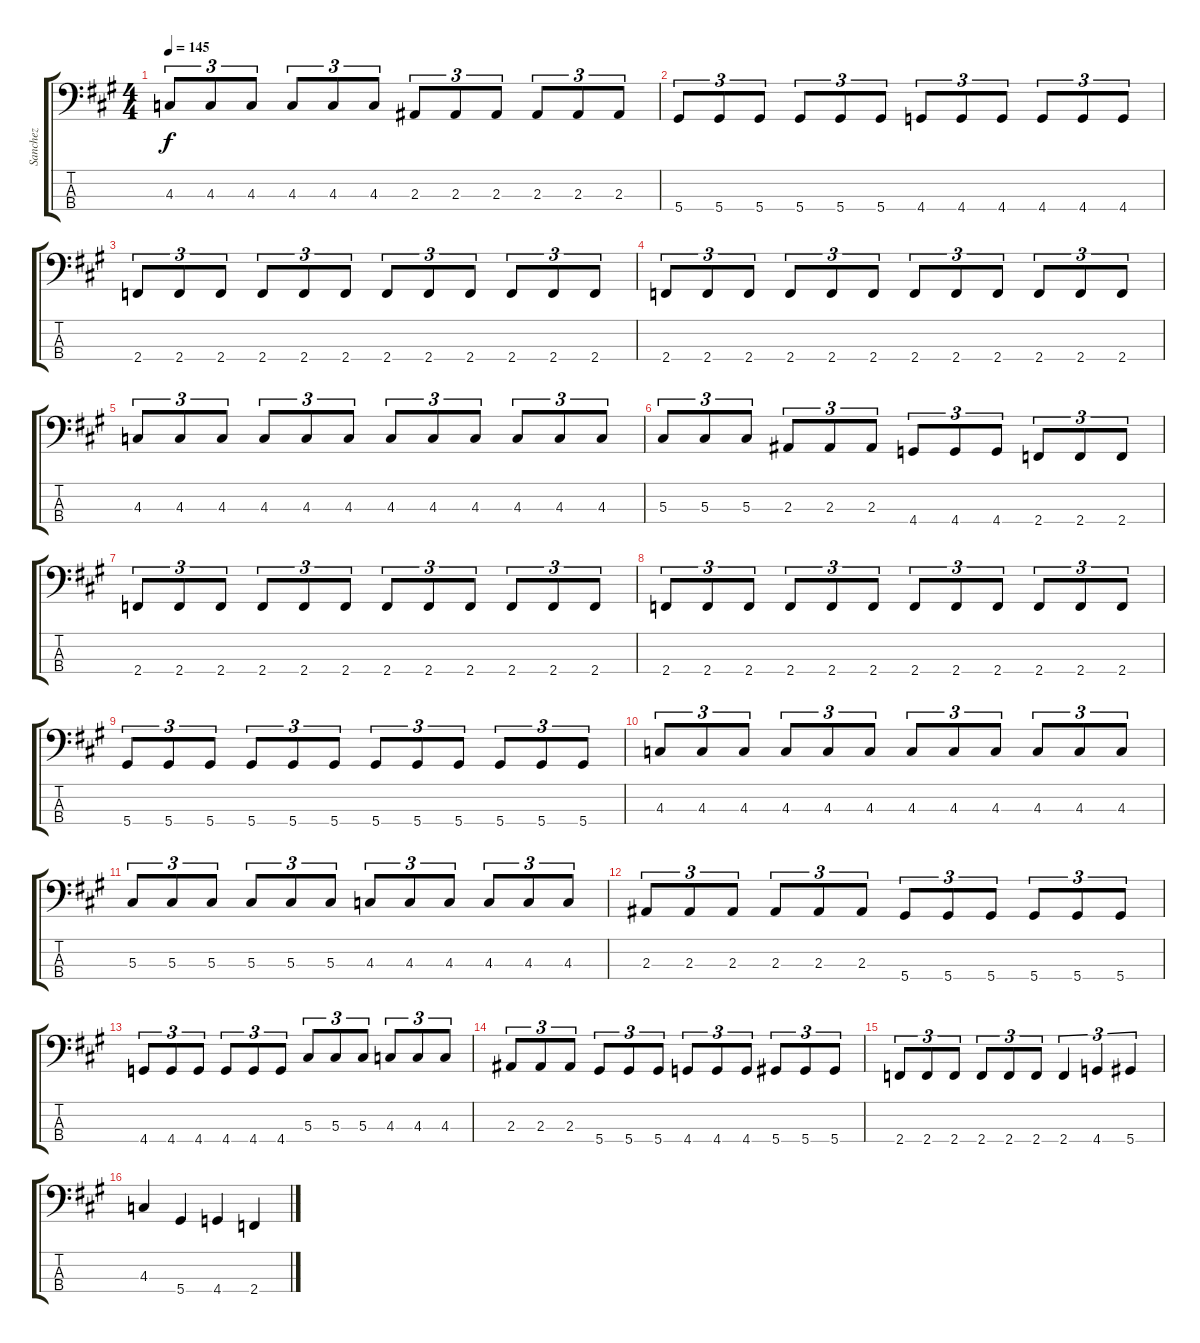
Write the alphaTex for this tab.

\track ("Sanchez" "Sanchez") {instrument electricbassfinger}
\staff {score tabs}
\tuning (Gb2 Db2 Ab1 Eb1) {hide}
\ts (4 4)
\tempo 145
\clef f4
\ks f#minor
4.3.8{tu (3 2) dy f} 4.3.8{tu (3 2)} 4.3.8{tu (3 2)} 4.3.8{tu (3 2)} 4.3.8{tu (3 2)} 4.3.8{tu (3 2)} 2.3.8{tu (3 2)} 2.3.8{tu (3 2)} 2.3.8{tu (3 2)} 2.3.8{tu (3 2)} 2.3.8{tu (3 2)} 2.3.8{tu (3 2)} |
5.4.8{tu (3 2)} 5.4.8{tu (3 2)} 5.4.8{tu (3 2)} 5.4.8{tu (3 2)} 5.4.8{tu (3 2)} 5.4.8{tu (3 2)} 4.4.8{tu (3 2)} 4.4.8{tu (3 2)} 4.4.8{tu (3 2)} 4.4.8{tu (3 2)} 4.4.8{tu (3 2)} 4.4.8{tu (3 2)} |
2.4.8{tu (3 2)} 2.4.8{tu (3 2)} 2.4.8{tu (3 2)} 2.4.8{tu (3 2)} 2.4.8{tu (3 2)} 2.4.8{tu (3 2)} 2.4.8{tu (3 2)} 2.4.8{tu (3 2)} 2.4.8{tu (3 2)} 2.4.8{tu (3 2)} 2.4.8{tu (3 2)} 2.4.8{tu (3 2)} |
2.4.8{tu (3 2)} 2.4.8{tu (3 2)} 2.4.8{tu (3 2)} 2.4.8{tu (3 2)} 2.4.8{tu (3 2)} 2.4.8{tu (3 2)} 2.4.8{tu (3 2)} 2.4.8{tu (3 2)} 2.4.8{tu (3 2)} 2.4.8{tu (3 2)} 2.4.8{tu (3 2)} 2.4.8{tu (3 2)} |
4.3.8{tu (3 2)} 4.3.8{tu (3 2)} 4.3.8{tu (3 2)} 4.3.8{tu (3 2)} 4.3.8{tu (3 2)} 4.3.8{tu (3 2)} 4.3.8{tu (3 2)} 4.3.8{tu (3 2)} 4.3.8{tu (3 2)} 4.3.8{tu (3 2)} 4.3.8{tu (3 2)} 4.3.8{tu (3 2)} |
5.3.8{tu (3 2)} 5.3.8{tu (3 2)} 5.3.8{tu (3 2)} 2.3.8{tu (3 2)} 2.3.8{tu (3 2)} 2.3.8{tu (3 2)} 4.4.8{tu (3 2)} 4.4.8{tu (3 2)} 4.4.8{tu (3 2)} 2.4.8{tu (3 2)} 2.4.8{tu (3 2)} 2.4.8{tu (3 2)} |
2.4.8{tu (3 2)} 2.4.8{tu (3 2)} 2.4.8{tu (3 2)} 2.4.8{tu (3 2)} 2.4.8{tu (3 2)} 2.4.8{tu (3 2)} 2.4.8{tu (3 2)} 2.4.8{tu (3 2)} 2.4.8{tu (3 2)} 2.4.8{tu (3 2)} 2.4.8{tu (3 2)} 2.4.8{tu (3 2)} |
2.4.8{tu (3 2)} 2.4.8{tu (3 2)} 2.4.8{tu (3 2)} 2.4.8{tu (3 2)} 2.4.8{tu (3 2)} 2.4.8{tu (3 2)} 2.4.8{tu (3 2)} 2.4.8{tu (3 2)} 2.4.8{tu (3 2)} 2.4.8{tu (3 2)} 2.4.8{tu (3 2)} 2.4.8{tu (3 2)} |
5.4.8{tu (3 2)} 5.4.8{tu (3 2)} 5.4.8{tu (3 2)} 5.4.8{tu (3 2)} 5.4.8{tu (3 2)} 5.4.8{tu (3 2)} 5.4.8{tu (3 2)} 5.4.8{tu (3 2)} 5.4.8{tu (3 2)} 5.4.8{tu (3 2)} 5.4.8{tu (3 2)} 5.4.8{tu (3 2)} |
4.3.8{tu (3 2)} 4.3.8{tu (3 2)} 4.3.8{tu (3 2)} 4.3.8{tu (3 2)} 4.3.8{tu (3 2)} 4.3.8{tu (3 2)} 4.3.8{tu (3 2)} 4.3.8{tu (3 2)} 4.3.8{tu (3 2)} 4.3.8{tu (3 2)} 4.3.8{tu (3 2)} 4.3.8{tu (3 2)} |
5.3.8{tu (3 2)} 5.3.8{tu (3 2)} 5.3.8{tu (3 2)} 5.3.8{tu (3 2)} 5.3.8{tu (3 2)} 5.3.8{tu (3 2)} 4.3.8{tu (3 2)} 4.3.8{tu (3 2)} 4.3.8{tu (3 2)} 4.3.8{tu (3 2)} 4.3.8{tu (3 2)} 4.3.8{tu (3 2)} |
2.3.8{tu (3 2)} 2.3.8{tu (3 2)} 2.3.8{tu (3 2)} 2.3.8{tu (3 2)} 2.3.8{tu (3 2)} 2.3.8{tu (3 2)} 5.4.8{tu (3 2)} 5.4.8{tu (3 2)} 5.4.8{tu (3 2)} 5.4.8{tu (3 2)} 5.4.8{tu (3 2)} 5.4.8{tu (3 2)} |
4.4.8{tu (3 2)} 4.4.8{tu (3 2)} 4.4.8{tu (3 2)} 4.4.8{tu (3 2)} 4.4.8{tu (3 2)} 4.4.8{tu (3 2)} 5.3.8{tu (3 2)} 5.3.8{tu (3 2)} 5.3.8{tu (3 2)} 4.3.8{tu (3 2)} 4.3.8{tu (3 2)} 4.3.8{tu (3 2)} |
2.3.8{tu (3 2)} 2.3.8{tu (3 2)} 2.3.8{tu (3 2)} 5.4.8{tu (3 2)} 5.4.8{tu (3 2)} 5.4.8{tu (3 2)} 4.4.8{tu (3 2)} 4.4.8{tu (3 2)} 4.4.8{tu (3 2)} 5.4.8{tu (3 2)} 5.4.8{tu (3 2)} 5.4.8{tu (3 2)} |
2.4.8{tu (3 2)} 2.4.8{tu (3 2)} 2.4.8{tu (3 2)} 2.4.8{tu (3 2)} 2.4.8{tu (3 2)} 2.4.8{tu (3 2)} 2.4.4{tu (3 2)} 4.4.4{tu (3 2)} 5.4.4{tu (3 2)} |
4.3.4 5.4.4 4.4.4 2.4.4
